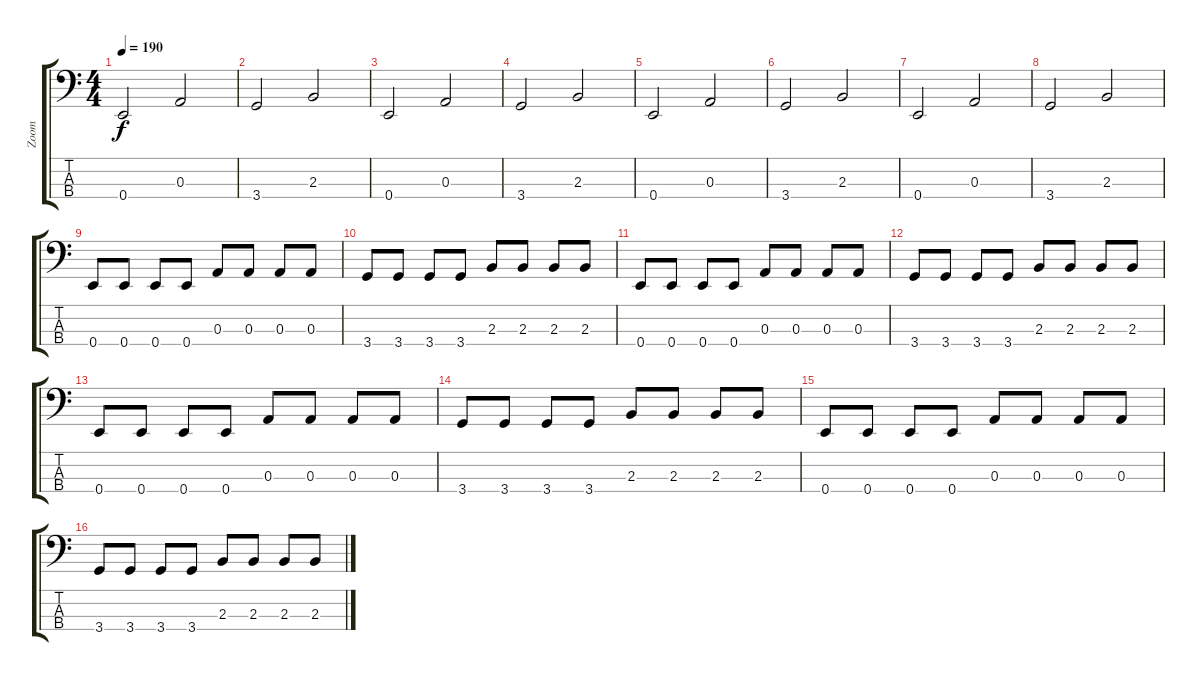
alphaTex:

\track ("Zoom" "Zoom") {instrument electricbassfinger}
\staff {score tabs}
\tuning (G2 D2 A1 E1) {hide}
\ts (4 4)
\tempo 190
\clef f4
\ks c
0.4.2{dy f instrument electricbassfinger} 0.3.2 |
3.4.2 2.3.2 |
0.4.2 0.3.2 |
3.4.2 2.3.2 |
0.4.2 0.3.2 |
3.4.2 2.3.2 |
0.4.2 0.3.2 |
3.4.2 2.3.2 |
0.4.8 0.4.8 0.4.8 0.4.8 0.3.8 0.3.8 0.3.8 0.3.8 |
3.4.8 3.4.8 3.4.8 3.4.8 2.3.8 2.3.8 2.3.8 2.3.8 |
0.4.8 0.4.8 0.4.8 0.4.8 0.3.8 0.3.8 0.3.8 0.3.8 |
3.4.8 3.4.8 3.4.8 3.4.8 2.3.8 2.3.8 2.3.8 2.3.8 |
0.4.8 0.4.8 0.4.8 0.4.8 0.3.8 0.3.8 0.3.8 0.3.8 |
3.4.8 3.4.8 3.4.8 3.4.8 2.3.8 2.3.8 2.3.8 2.3.8 |
0.4.8 0.4.8 0.4.8 0.4.8 0.3.8 0.3.8 0.3.8 0.3.8 |
3.4.8 3.4.8 3.4.8 3.4.8 2.3.8 2.3.8 2.3.8 2.3.8
